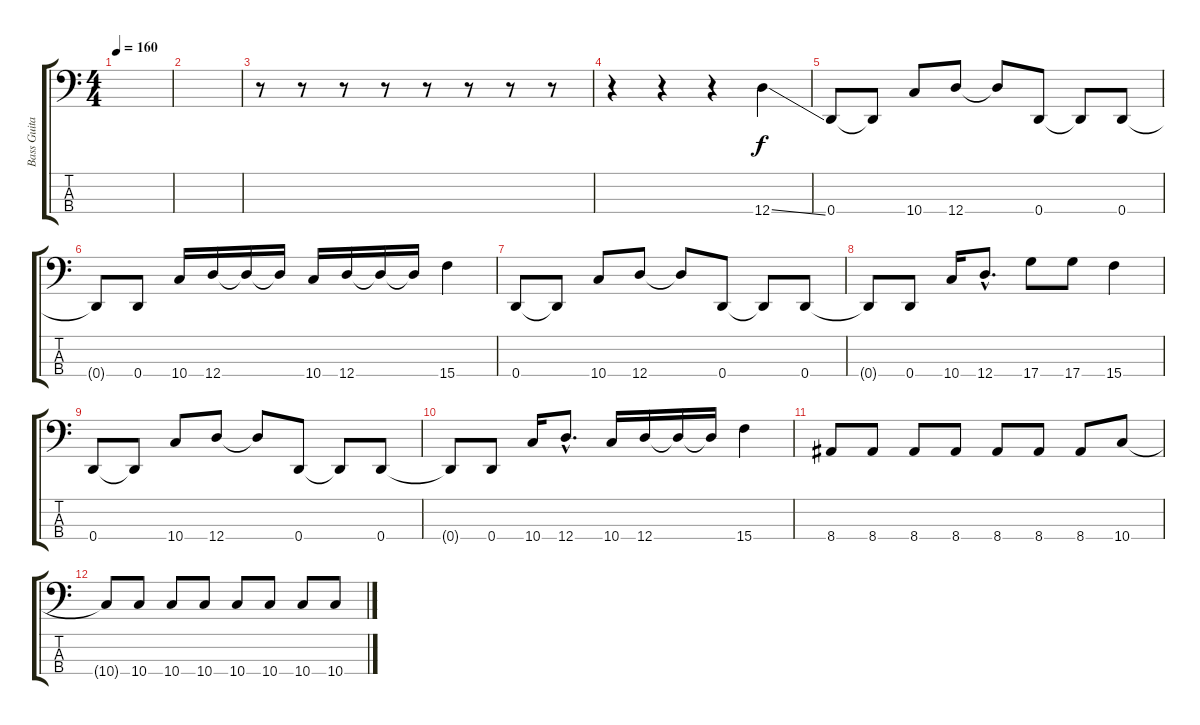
\track ("Bass Guitar" "Bass Guita") {instrument electricbasspick}
\staff {score tabs}
\tuning (G2 D2 A1 D1) {hide}
\ts (4 4)
\tempo 160
\clef f4
\ks c
|
|
r.8 r.8 r.8 r.8 r.8 r.8 r.8 r.8 |
r.4 r.4 r.4 12.4{ss}.4 |
0.4.8 0.4{t}.8 10.4.8 12.4.8 12.4{t}.8 0.4.8 0.4{t}.8 0.4.8 |
0.4{t}.8 0.4.8 10.4.16 12.4.16 12.4{t}.16 12.4{t}.16 10.4.16 12.4.16 12.4{t}.16 12.4{t}.16 15.4.4 |
0.4.8 0.4{t}.8 10.4.8 12.4.8 12.4{t}.8 0.4.8 0.4{t}.8 0.4.8 |
0.4{t}.8 0.4.8 10.4.16 12.4{hac}.8{d} 17.4.8 17.4.8 15.4.4 |
0.4.8 0.4{t}.8 10.4.8 12.4.8 12.4{t}.8 0.4.8 0.4{t}.8 0.4.8 |
0.4{t}.8 0.4.8 10.4.16 12.4{hac}.8{d} 10.4.16 12.4.16 12.4{t}.16 12.4{t}.16 15.4.4 |
8.4.8 8.4.8 8.4.8 8.4.8 8.4.8 8.4.8 8.4.8 10.4.8 |
10.4{t}.8 10.4.8 10.4.8 10.4.8 10.4.8 10.4.8 10.4.8 10.4.8
